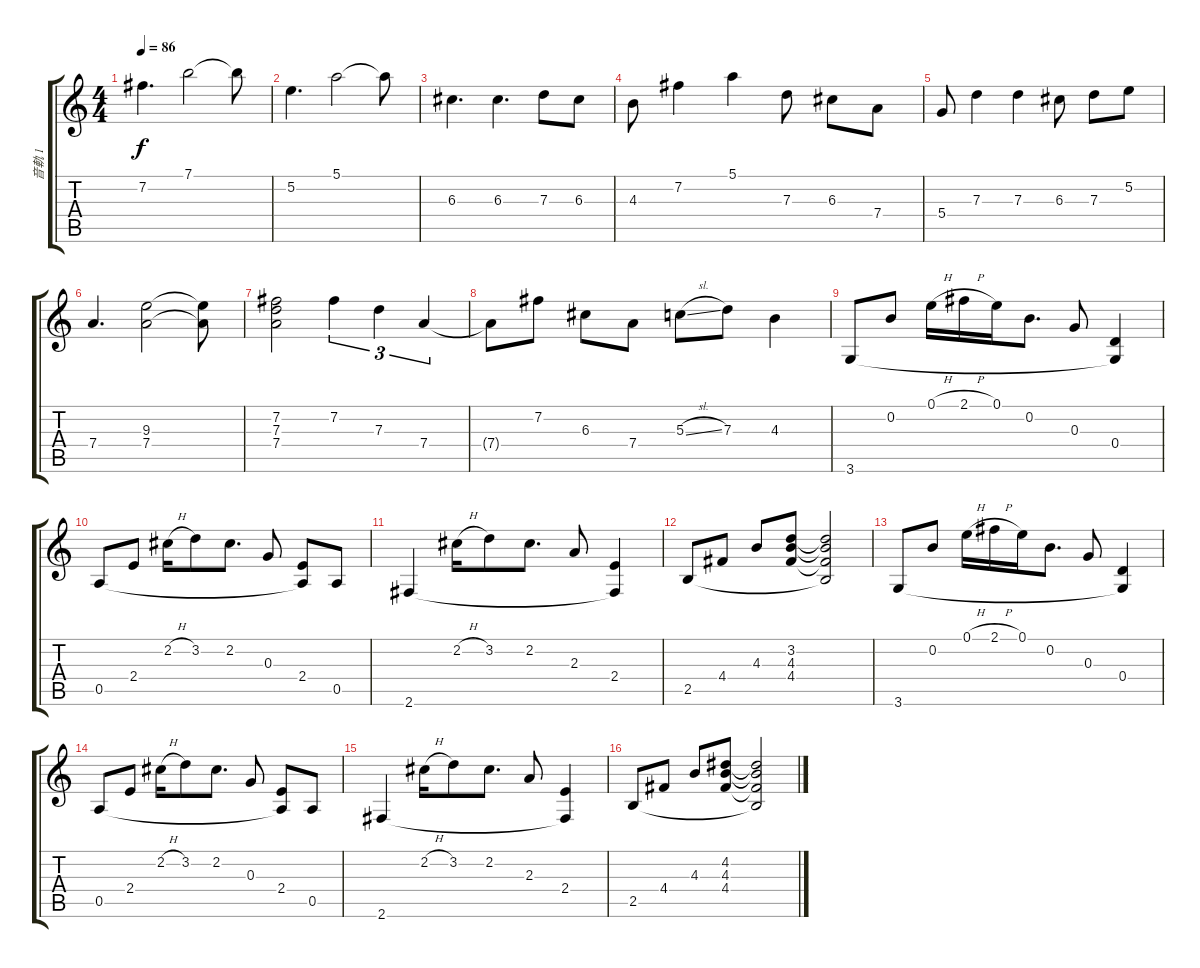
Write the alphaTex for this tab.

\track ("音軌 1" "音軌 1") {instrument electricguitarjazz}
\staff {score tabs}
\tuning (E4 B3 G3 D3 A2 E2) {hide}
\ts (4 4)
\tempo 86
\clef g2
\ks c
7.2.4{d dy f} 7.1.2 7.1{t}.8 |
5.2.4{d} 5.1.2 5.1{t}.8 |
6.3.4{d} 6.3.4{d} 7.3.8 6.3.8 |
4.3.8 7.2.4 5.1.4 7.3.8 6.3.8 7.4.8 |
5.4.8 7.3.4 7.3.4 6.3.8 7.3.8 5.2.8 |
7.4.4{d} (9.3 7.4).2 (9.3{t} 7.4{t}).8 |
(7.2 7.3 7.4).2 7.2.4{tu (3 2)} 7.3.4{tu (3 2)} 7.4.4{tu (3 2)} |
7.4{t}.8 7.2.8 6.3.8 7.4.8 5.3{sl}.8 7.3.8 4.3.4 |
3.6.8 0.2.8 0.1{h}.16 2.1{h}.16 0.1.16 0.2.8{d} 0.3.8 (0.4 3.6{t}).4 |
0.5.8 2.4.8 2.2{h}.16 3.2.8 2.2.8{d} 0.3.8 (2.4 0.5{t}).8 0.5.8 |
2.6.4 2.2{h}.16 3.2.8 2.2.8{d} 2.3.8 (2.4 2.6{t}).4 |
2.5.8 4.4.8 4.3.8 (3.2 4.3 4.4).8 (3.2{t} 4.3{t} 4.4{t} 2.5{t}).2 |
3.6.8 0.2.8 0.1{h}.16 2.1{h}.16 0.1.16 0.2.8{d} 0.3.8 (0.4 3.6{t}).4 |
0.5.8 2.4.8 2.2{h}.16 3.2.8 2.2.8{d} 0.3.8 (2.4 0.5{t}).8 0.5.8 |
2.6.4 2.2{h}.16 3.2.8 2.2.8{d} 2.3.8 (2.4 2.6{t}).4 |
2.5.8 4.4.8 4.3.8 (4.2 4.3 4.4).8 (4.2{t} 4.3{t} 4.4{t} 2.5{t}).2
